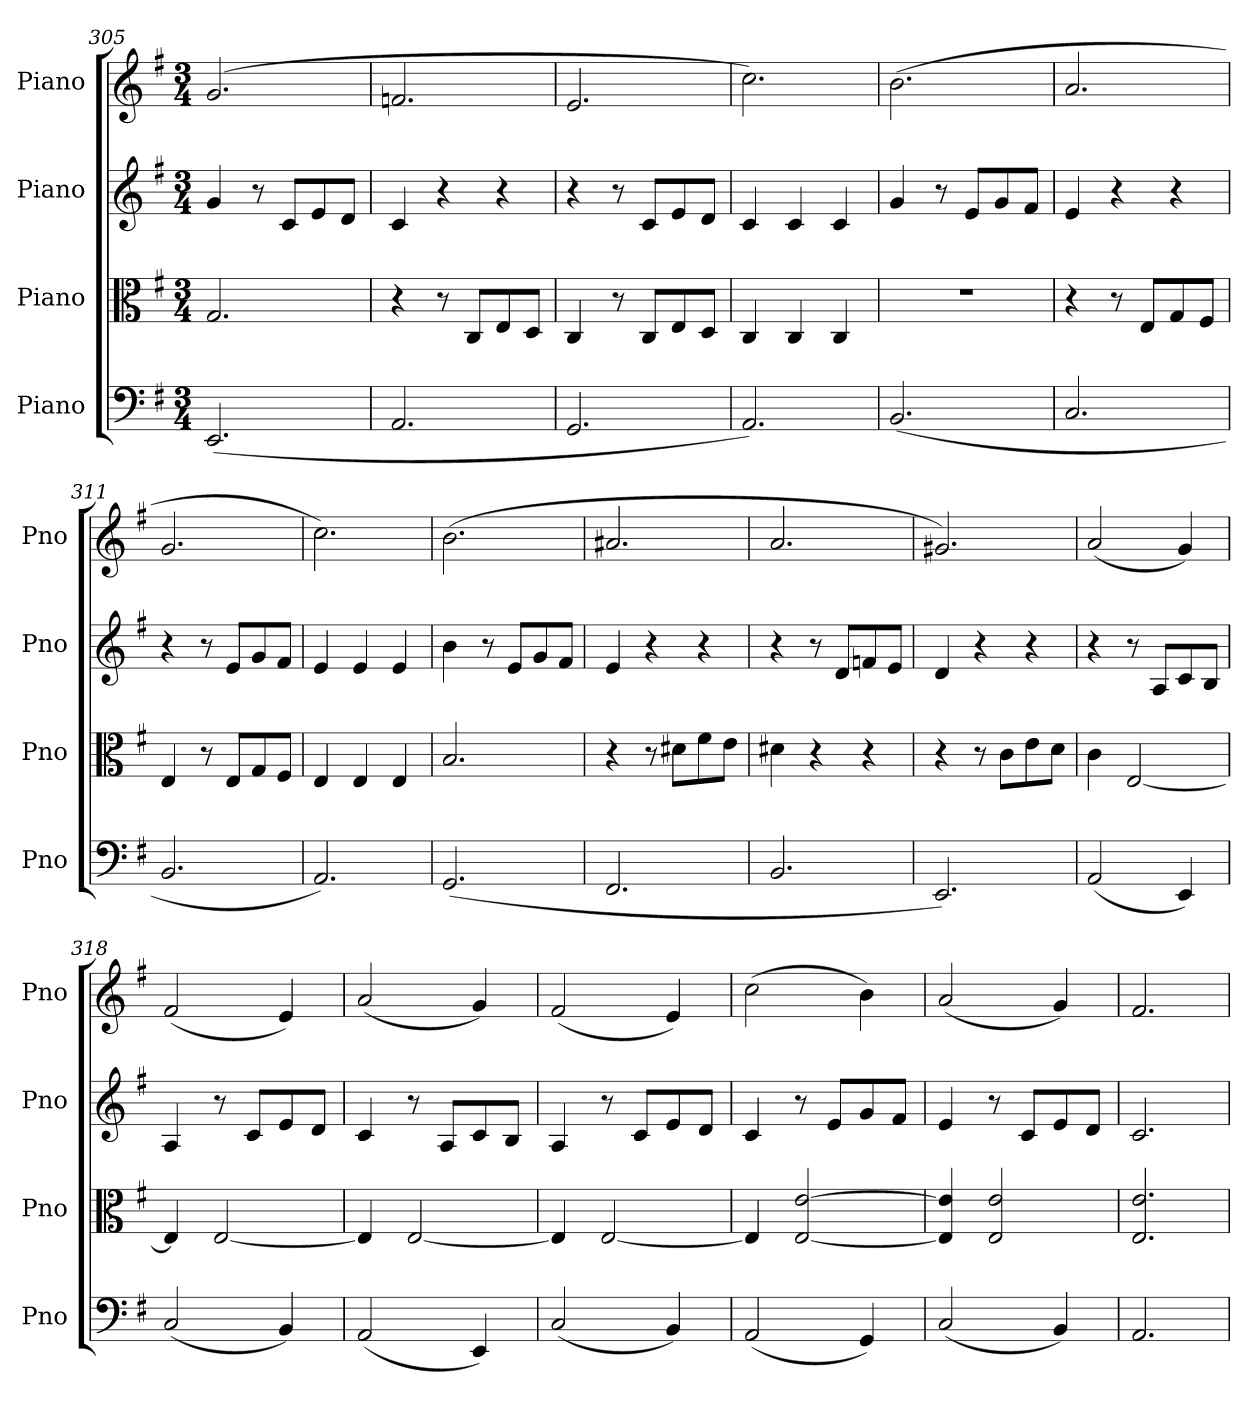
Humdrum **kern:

**kern	**kern	**kern	**kern
*part4	*part3	*part2	*part1
*staff4	*staff3	*staff2	*staff1
*I"Piano	*I"Piano	*I"Piano	*I"Piano
*I'Pno	*I'Pno	*I'Pno	*I'Pno
*clefF4	*clefC3	*clefG2	*clefG2
*k[f#]	*k[f#]	*k[f#]	*k[f#]
*M3/4	*M3/4	*M3/4	*M3/4
=305	=305	=305	=305
(2.EE/	2.G/	4g/	(2.g/
.	.	8r	.
.	.	8c/L	.
.	.	8e/	.
.	.	8d/J	.
=306	=306	=306	=306
2.AA/	4r	4c/	2.fn/
.	8r	4r	.
.	8C/L	.	.
.	8E/	4r	.
.	8D/J	.	.
=307	=307	=307	=307
2.GG/	4C/	4r	2.e/
.	8r	8r	.
.	8C/L	8c/L	.
.	8E/	8e/	.
.	8D/J	8d/J	.
=308	=308	=308	=308
2.AA/)	4C/	4c/	2.cc\)
.	4C/	4c/	.
.	4C/	4c/	.
=309	=309	=309	=309
(2.BB/	2.r	4g/	(2.b\
.	.	8r	.
.	.	8e/L	.
.	.	8g/	.
.	.	8f#/J	.
=310	=310	=310	=310
2.C/	4r	4e/	2.a/
.	8r	4r	.
.	8E/L	.	.
.	8G/	4r	.
.	8F#/J	.	.
=311	=311	=311	=311
2.BB/	4E/	4r	2.g/
.	8r	8r	.
.	8E/L	8e/L	.
.	8G/	8g/	.
.	8F#/J	8f#/J	.
=312	=312	=312	=312
2.AA/)	4E/	4e/	2.cc\)
.	4E/	4e/	.
.	4E/	4e/	.
=313	=313	=313	=313
(2.GG/	2.B/	4b\	(2.b\
.	.	8r	.
.	.	8e/L	.
.	.	8g/	.
.	.	8f#/J	.
=314	=314	=314	=314
2.FF#/	4r	4e/	2.a#X/
.	8r	4r	.
.	8d#X\L	.	.
.	8f#\	4r	.
.	8e\J	.	.
=315	=315	=315	=315
2.BB/	4d#X\	4r	2.a/
.	4r	8r	.
.	.	8d/L	.
.	4r	8fn/	.
.	.	8e/J	.
=316	=316	=316	=316
2.EE/)	4r	4d/	2.g#X/)
.	8r	4r	.
.	8c\L	.	.
.	8e\	4r	.
.	8d\J	.	.
=317	=317	=317	=317
(2AA/	4c\	4r	(2a/
.	[2E/	8r	.
.	.	8A/L	.
4EE/)	.	8c/	4g/)
.	.	8B/J	.
=318	=318	=318	=318
(2C/	4E/]	4A/	(2f#/
.	[2E/	8r	.
.	.	8c/L	.
4BB/)	.	8e/	4e/)
.	.	8d/J	.
=319	=319	=319	=319
(2AA/	4E/]	4c/	(2a/
.	[2E/	8r	.
.	.	8A/L	.
4EE/)	.	8c/	4g/)
.	.	8B/J	.
=320	=320	=320	=320
(2C/	4E/]	4A/	(2f#/
.	[2E/	8r	.
.	.	8c/L	.
4BB/)	.	8e/	4e/)
.	.	8d/J	.
=321	=321	=321	=321
(2AA/	4E/]	4c/	(2cc\
.	[2E/ [2e/	8r	.
.	.	8e/L	.
4GG/)	.	8g/	4b\)
.	.	8f#/J	.
=322	=322	=322	=322
(2C/	4E/] 4e/]	4e/	(2a/
.	2E/ 2e/	8r	.
.	.	8c/L	.
4BB/)	.	8e/	4g/)
.	.	8d/J	.
=323	=323	=323	=323
2.AA/	2.E/ 2.e/	2.c/	2.f#/
=	=	=	=
*-	*-	*-	*-
